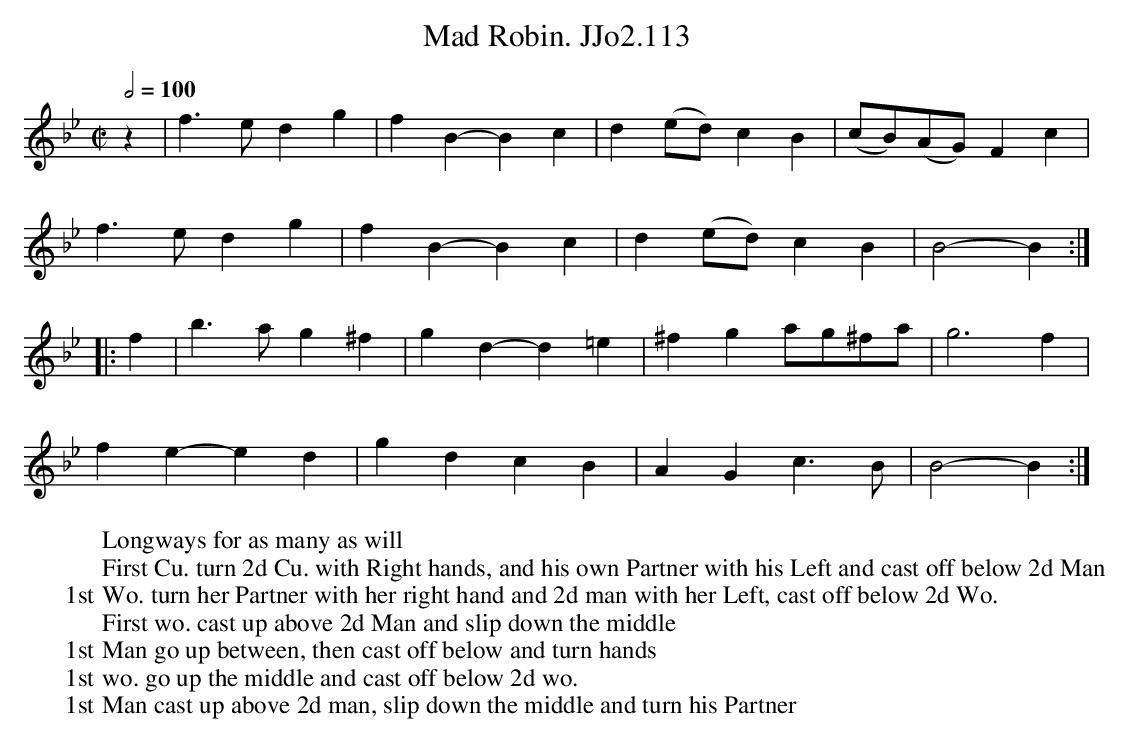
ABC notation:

X:1
T:Mad Robin. JJo2.113
W:Longways for as many as will
M:C|
L:1/4
Q:1/2=100
K:Bb
z|f>edg | fB-Bc | d(e/d/)cB | (c/B/)(A/G/)Fc |
f>edg | fB-Bc | d(e/d/)cB | B2-B:|
|:f | b>ag^f | gd-d=e | ^fga/g/^f/a/ | g3f |
fe-ed | gdcB | AGc>B | B2-B :|
W:First Cu. turn 2d Cu. with Right hands, and his own Partner with his Left and cast off below 2d Man
W:1st Wo. turn her Partner with her right hand and 2d man with her Left, cast off below 2d Wo.
W:First wo. cast up above 2d Man and slip down the middle
W:1st Man go up between, then cast off below and turn hands
W:1st wo. go up the middle and cast off below 2d wo.
W:1st Man cast up above 2d man, slip down the middle and turn his Partner
